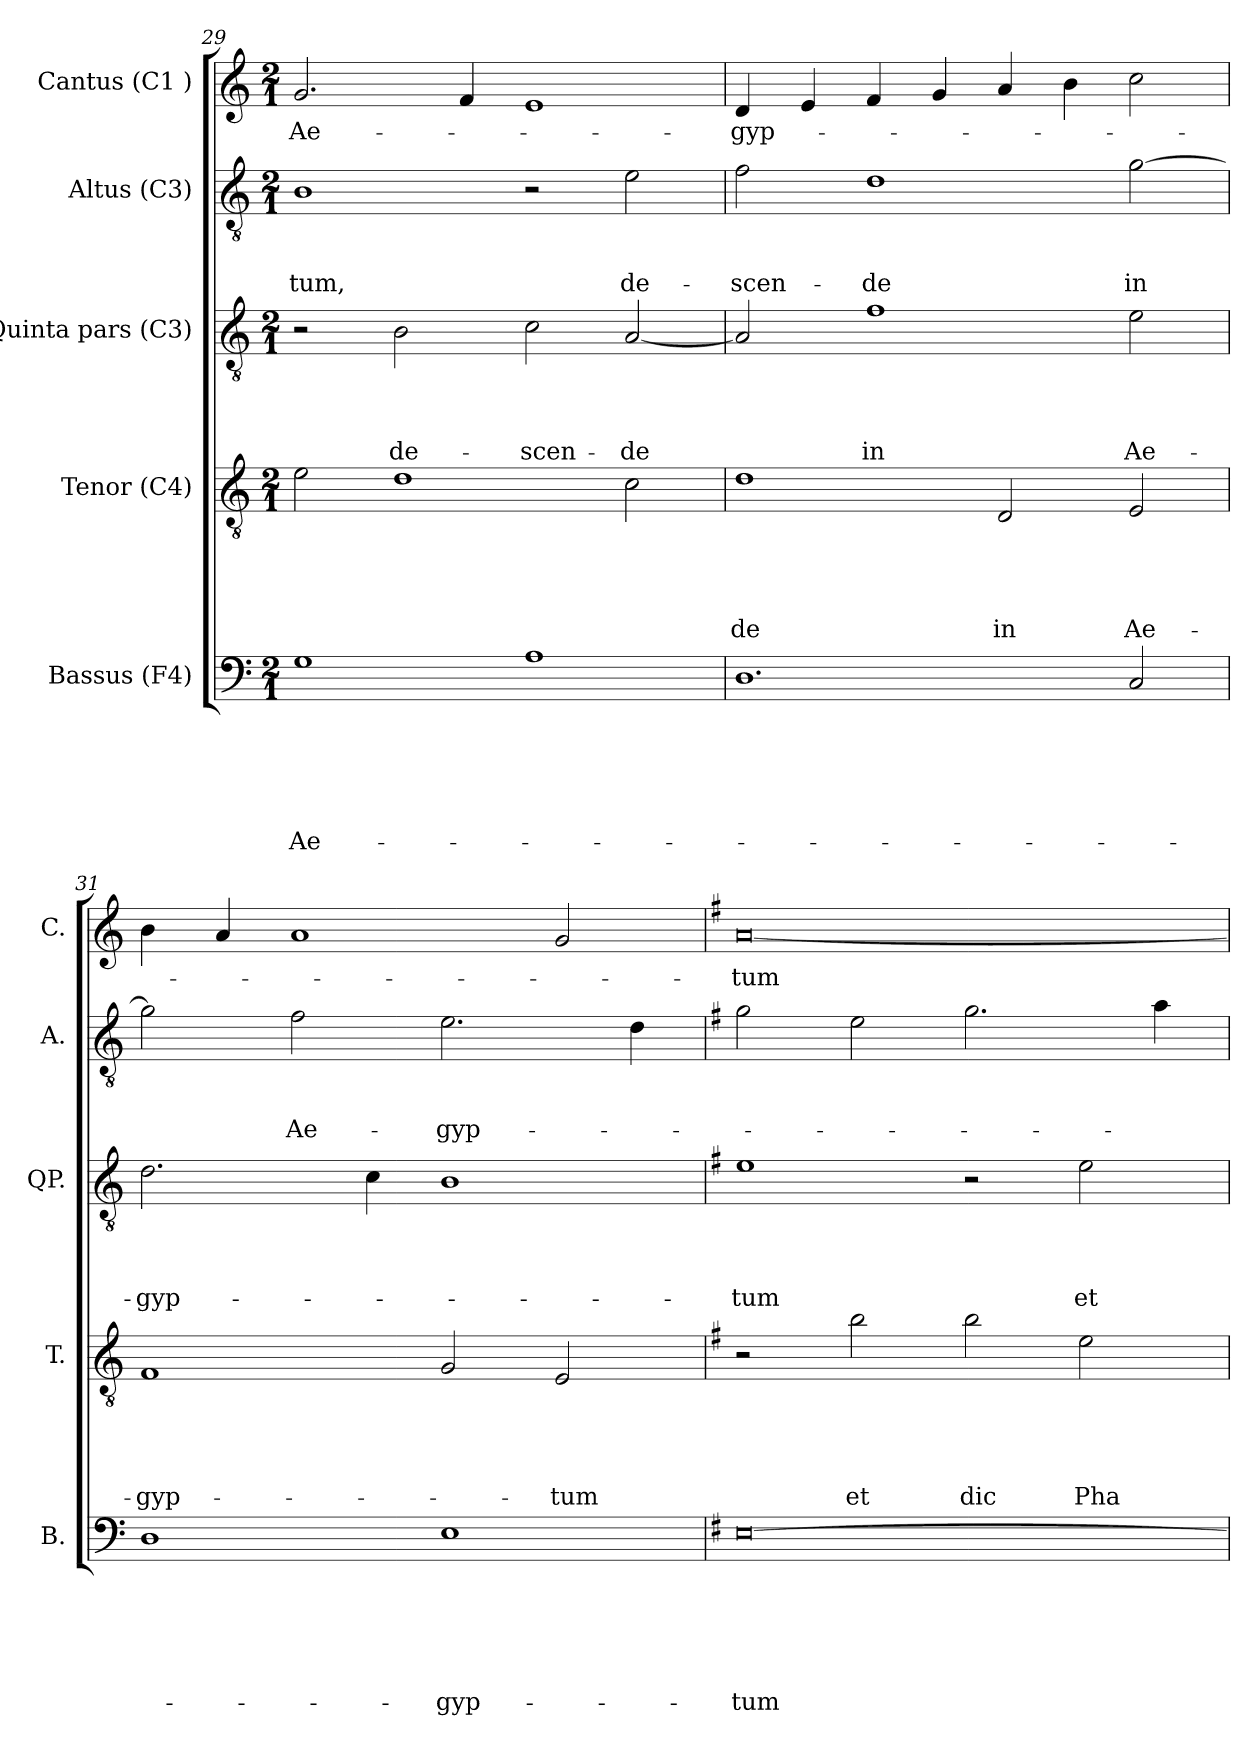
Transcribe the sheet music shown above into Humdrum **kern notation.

**kern	**text	**text	**text	**text	**text	**text	**kern	**text	**text	**text	**text	**text	**kern	**text	**text	**text	**text	**kern	**text	**text	**text	**kern	**text
*part5	*part5	*part5	*part5	*part5	*part5	*part5	*part4	*part4	*part4	*part4	*part4	*part4	*part3	*part3	*part3	*part3	*part3	*part2	*part2	*part2	*part2	*part1	*part1
*staff5	*staff5	*staff5	*staff5	*staff5	*staff5	*staff5	*staff4	*staff4	*staff4	*staff4	*staff4	*staff4	*staff3	*staff3	*staff3	*staff3	*staff3	*staff2	*staff2	*staff2	*staff2	*staff1	*staff1
*I"Bassus (F4)	*	*	*	*	*	*	*I"Tenor (C4)	*	*	*	*	*	*I"Quinta pars (C3)	*	*	*	*	*I"Altus (C3)	*	*	*	*I"Cantus (C1 )	*
*I'B.	*	*	*	*	*	*	*I'T.	*	*	*	*	*	*I'QP.	*	*	*	*	*I'A.	*	*	*	*I'C.	*
!!LO:PB:g=z
*clefF4	*	*	*	*	*	*	*clefGv2	*	*	*	*	*	*clefGv2	*	*	*	*	*clefGv2	*	*	*	*clefG2	*
*k[]	*	*	*	*	*	*	*k[]	*	*	*	*	*	*k[]	*	*	*	*	*k[]	*	*	*	*k[]	*
*C:	*	*	*	*	*	*	*C:	*	*	*	*	*	*C:	*	*	*	*	*C:	*	*	*	*C:	*
*M2/1	*	*	*	*	*	*	*M2/1	*	*	*	*	*	*M2/1	*	*	*	*	*M2/1	*	*	*	*M2/1	*
=29	=29	=29	=29	=29	=29	=29	=29	=29	=29	=29	=29	=29	=29	=29	=29	=29	=29	=29	=29	=29	=29	=29	=29
!	!	!	!	!	!	!LO:LY:b	!	!	!	!	!	!	!	!	!	!	!	!	!	!	!LO:LY:b	!	!LO:LY:b
1G	.	.	.	.	.	Ae-	2e\	.	.	.	.	.	2r	.	.	.	.	1B	.	.	-tum,	2.g/	Ae-
!	!	!	!	!	!	!	!	!	!	!	!	!	!	!	!	!	!LO:LY:b	!	!	!	!	!	!
.	.	.	.	.	.	.	1d	.	.	.	.	.	2B\	.	.	.	de-	.	.	.	.	.	.
.	.	.	.	.	.	.	.	.	.	.	.	.	.	.	.	.	.	.	.	.	.	4f/	.
!	!	!	!	!	!	!	!	!	!	!	!	!	!	!	!	!	!LO:LY:b	!	!	!	!	!	!
1A	.	.	.	.	.	.	.	.	.	.	.	.	2c\	.	.	.	-scen-	2r	.	.	.	1e	.
!	!	!	!	!	!	!	!	!	!	!	!	!	!	!	!	!	!LO:LY:b	!	!	!	!LO:LY:b	!	!
.	.	.	.	.	.	.	2c\	.	.	.	.	.	[<2A/	.	.	.	-de	2e\	.	.	de-	.	.
=30	=30	=30	=30	=30	=30	=30	=30	=30	=30	=30	=30	=30	=30	=30	=30	=30	=30	=30	=30	=30	=30	=30	=30
!	!	!	!	!	!	!	!	!	!	!	!	!LO:LY:b	!	!	!	!	!	!	!	!	!LO:LY:b	!	!LO:LY:b
1.D	.	.	.	.	.	.	1d	.	.	.	.	-de	2A/]	.	.	.	.	2f\	.	.	-scen-	4d/	-gyp-
.	.	.	.	.	.	.	.	.	.	.	.	.	.	.	.	.	.	.	.	.	.	4e/	.
!	!	!	!	!	!	!	!	!	!	!	!	!	!	!	!	!	!LO:LY:b	!	!	!	!LO:LY:b	!	!
.	.	.	.	.	.	.	.	.	.	.	.	.	1f	.	.	.	in	1d	.	.	-de	4f/	.
.	.	.	.	.	.	.	.	.	.	.	.	.	.	.	.	.	.	.	.	.	.	4g/	.
!	!	!	!	!	!	!	!	!	!	!	!	!LO:LY:b	!	!	!	!	!	!	!	!	!	!	!
.	.	.	.	.	.	.	2D/	.	.	.	.	in	.	.	.	.	.	.	.	.	.	4a/	.
.	.	.	.	.	.	.	.	.	.	.	.	.	.	.	.	.	.	.	.	.	.	4b\	.
!	!	!	!	!	!	!	!	!	!	!	!	!LO:LY:b	!	!	!	!	!LO:LY:b	!	!	!	!LO:LY:b	!	!
2C/	.	.	.	.	.	.	2E/	.	.	.	.	Ae-	2e\	.	.	.	Ae-	[>2g\	.	.	in	2cc\	.
=31	=31	=31	=31	=31	=31	=31	=31	=31	=31	=31	=31	=31	=31	=31	=31	=31	=31	=31	=31	=31	=31	=31	=31
!	!	!	!	!	!	!	!	!	!	!	!	!LO:LY:b	!	!	!	!	!LO:LY:b	!	!	!	!	!	!
1D	.	.	.	.	.	.	1F	.	.	.	.	-gyp-	2.d\	.	.	.	-gyp-	2g\]	.	.	.	4b\	.
.	.	.	.	.	.	.	.	.	.	.	.	.	.	.	.	.	.	.	.	.	.	4a/	.
!	!	!	!	!	!	!	!	!	!	!	!	!	!	!	!	!	!	!	!	!	!LO:LY:b	!	!
.	.	.	.	.	.	.	.	.	.	.	.	.	.	.	.	.	.	2f\	.	.	Ae-	1a	.
.	.	.	.	.	.	.	.	.	.	.	.	.	4c\	.	.	.	.	.	.	.	.	.	.
!	!	!	!	!	!	!LO:LY:b	!	!	!	!	!	!	!	!	!	!	!	!	!	!	!LO:LY:b	!	!
1E	.	.	.	.	.	-gyp-	2G/	.	.	.	.	.	1B	.	.	.	.	2.e\	.	.	-gyp-	.	.
!	!	!	!	!	!	!	!	!	!	!	!	!LO:LY:b	!	!	!	!	!	!	!	!	!	!	!
.	.	.	.	.	.	.	2E/	.	.	.	.	-tum	.	.	.	.	.	.	.	.	.	2g/	.
.	.	.	.	.	.	.	.	.	.	.	.	.	.	.	.	.	.	4d\	.	.	.	.	.
=32	=32	=32	=32	=32	=32	=32	=32	=32	=32	=32	=32	=32	=32	=32	=32	=32	=32	=32	=32	=32	=32	=32	=32
*k[f#]	*	*	*	*	*	*	*k[f#]	*	*	*	*	*	*k[f#]	*	*	*	*	*k[f#]	*	*	*	*k[f#]	*
*G:	*	*	*	*	*	*	*G:	*	*	*	*	*	*G:	*	*	*	*	*G:	*	*	*	*G:	*
!	!	!	!	!	!	!LO:LY:b	!	!	!	!	!	!	!	!	!	!	!LO:LY:b	!	!	!	!	!	!LO:LY:b
[<0E	.	.	.	.	.	-tum	2r	.	.	.	.	.	1e	.	.	.	-tum	2g\	.	.	.	[<0a	-tum
!	!	!	!	!	!	!	!	!	!	!	!	!LO:LY:b	!	!	!	!	!	!	!	!	!	!	!
.	.	.	.	.	.	.	2b\	.	.	.	.	et	.	.	.	.	.	2e\	.	.	.	.	.
!	!	!	!	!	!	!	!	!	!	!	!	!LO:LY:b	!	!	!	!	!	!	!	!	!	!	!
.	.	.	.	.	.	.	2b\	.	.	.	.	dic	2r	.	.	.	.	2.g\	.	.	.	.	.
!	!	!	!	!	!	!	!	!	!	!	!	!LO:LY:b	!	!	!	!	!LO:LY:b	!	!	!	!	!	!
.	.	.	.	.	.	.	2e\	.	.	.	.	Pha-	2e\	.	.	.	et	.	.	.	.	.	.
.	.	.	.	.	.	.	.	.	.	.	.	.	.	.	.	.	.	4a\	.	.	.	.	.
=	=	=	=	=	=	=	=	=	=	=	=	=	=	=	=	=	=	=	=	=	=	=	=
*-	*-	*-	*-	*-	*-	*-	*-	*-	*-	*-	*-	*-	*-	*-	*-	*-	*-	*-	*-	*-	*-	*-	*-
